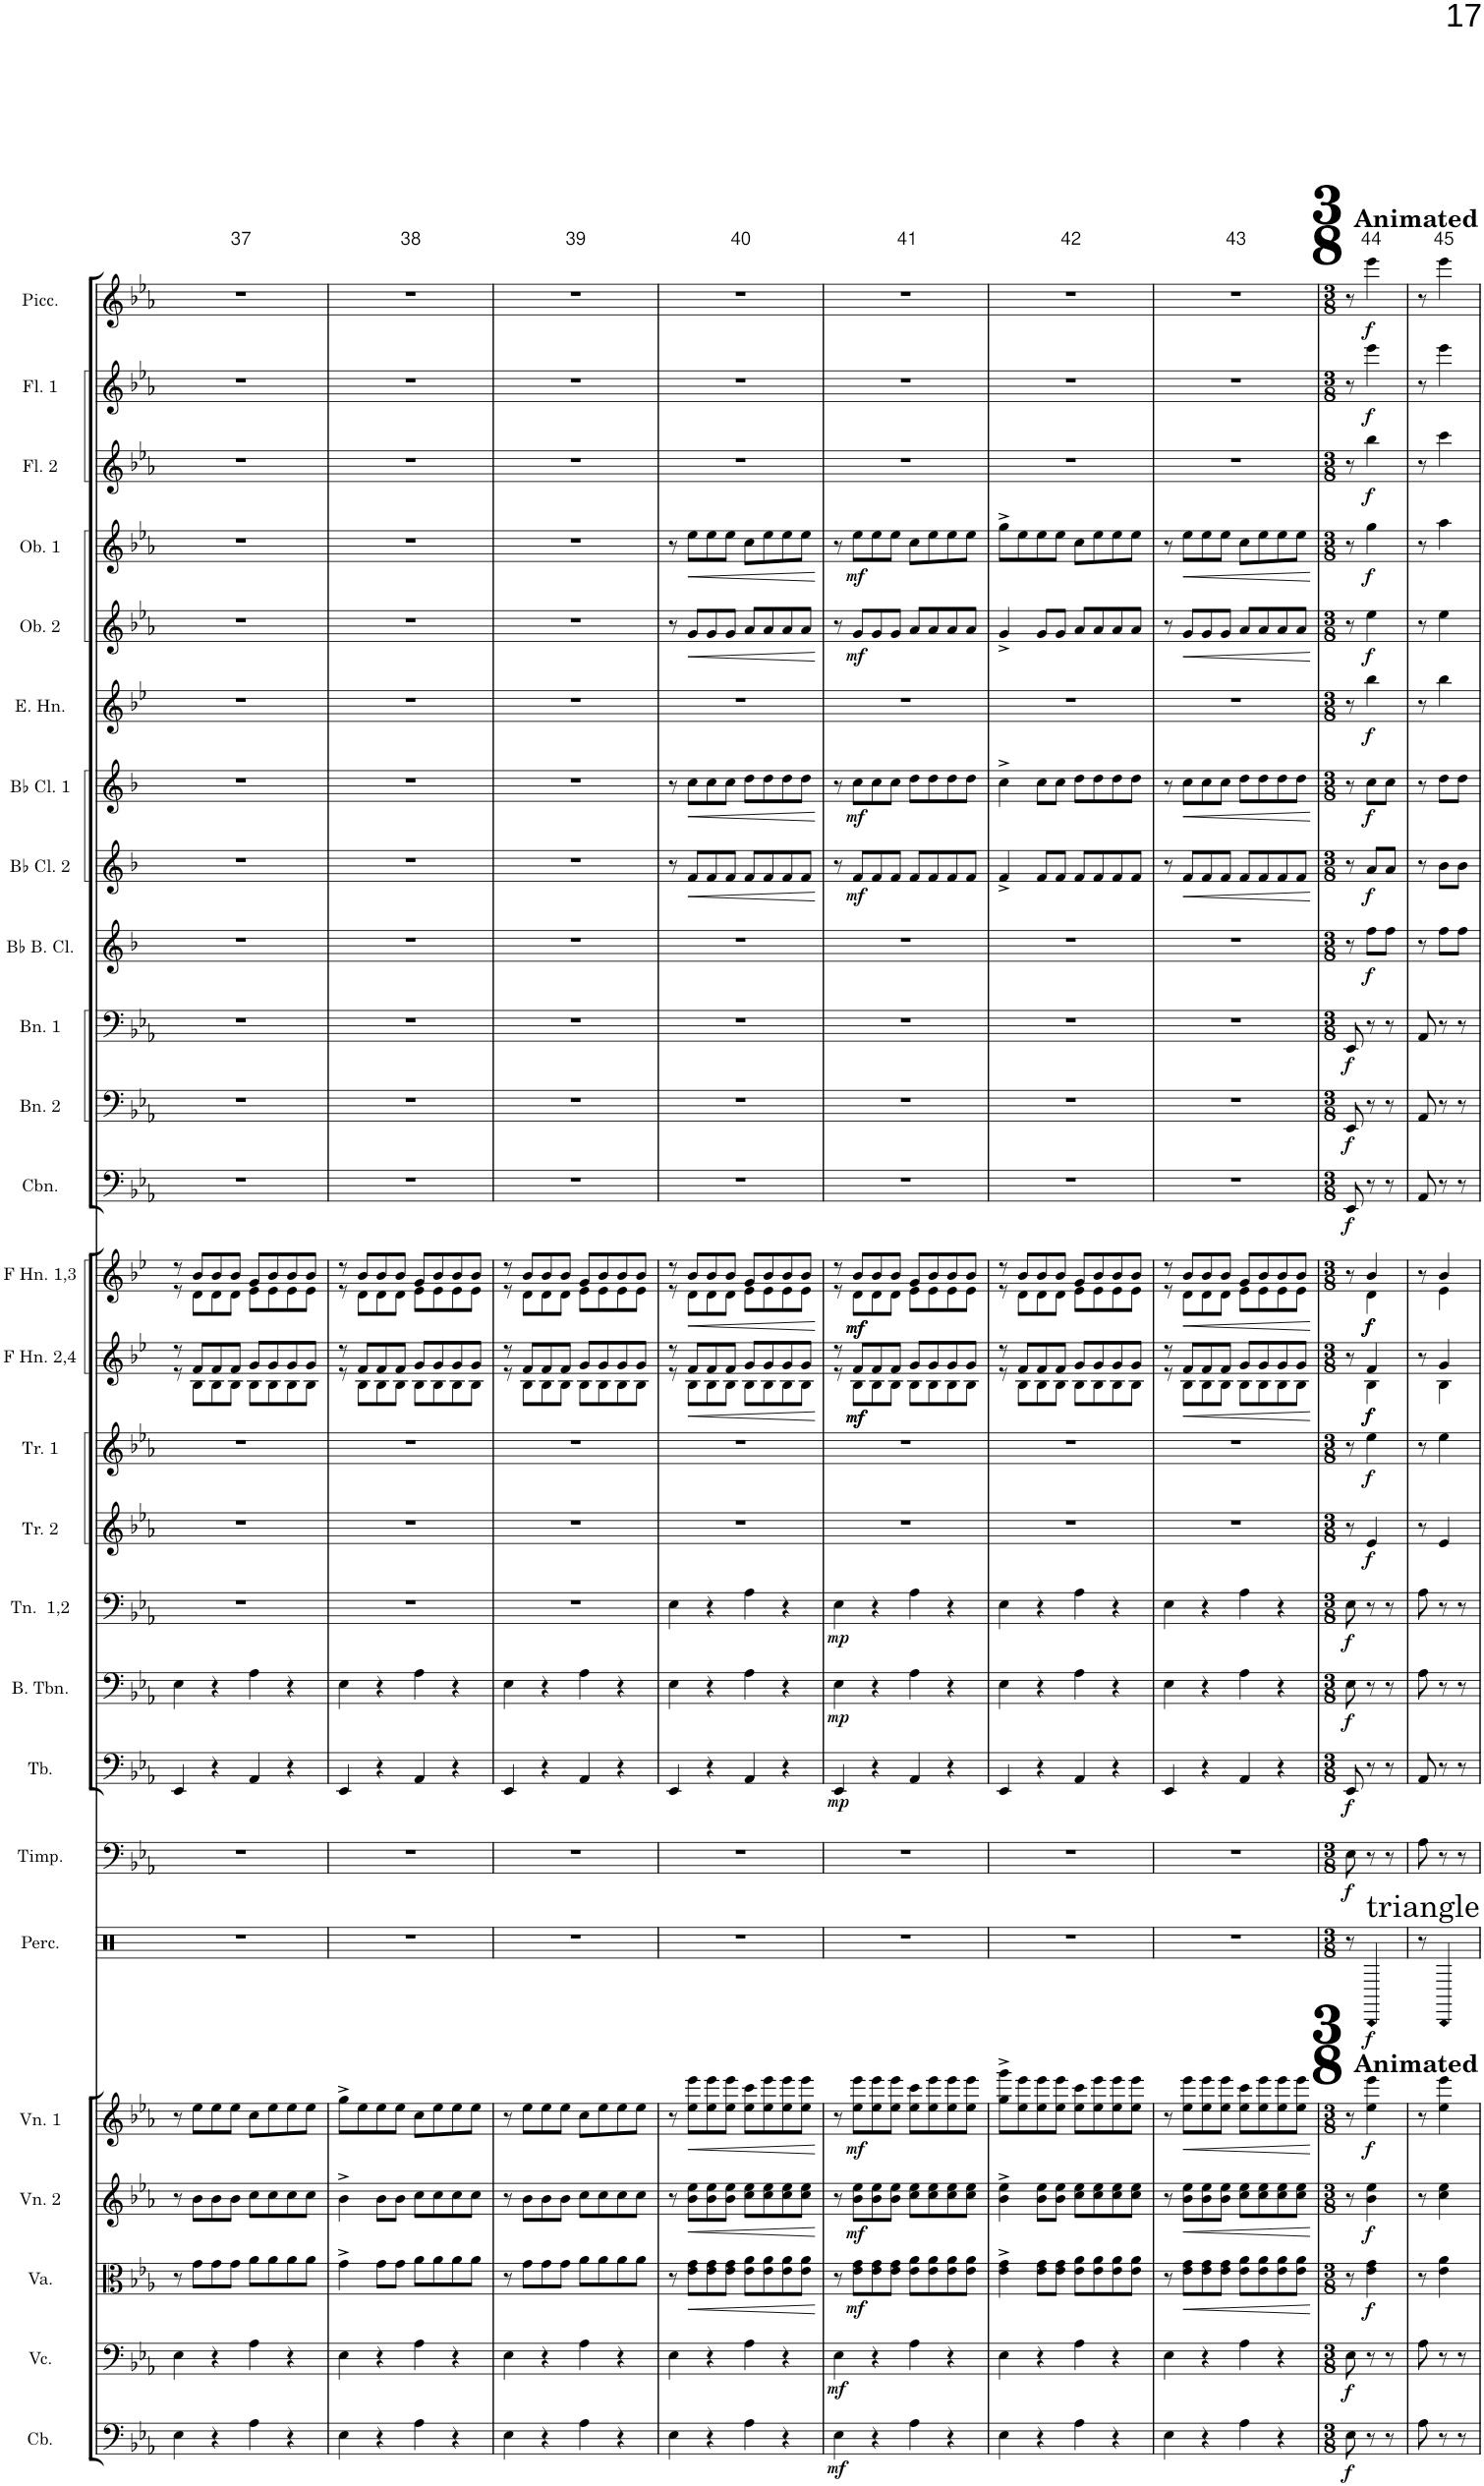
**kern	**dynam	**kern	**dynam	**kern	**dynam	**kern	**dynam	**kern	**dynam	**kern	**dynam	**kern	**dynam	**kern	**dynam	**kern	**dynam	**kern	**dynam	**kern	**dynam	**kern	**dynam	**kern	**dynam	**kern	**dynam	**kern	**dynam	**kern	**dynam	**kern	**dynam	**kern	**dynam	**kern	**dynam	**kern	**dynam	**kern	**dynam	**kern	**dynam	**kern	**dynam	**kern	**dynam	**kern	**dynam	**kern	**dynam
*part26	*part26	*part25	*part25	*part24	*part24	*part23	*part23	*part22	*part22	*part21	*part21	*part20	*part20	*part19	*part19	*part18	*part18	*part17	*part17	*part16	*part16	*part15	*part15	*part14	*part14	*part13	*part13	*part12	*part12	*part11	*part11	*part10	*part10	*part9	*part9	*part8	*part8	*part7	*part7	*part6	*part6	*part5	*part5	*part4	*part4	*part3	*part3	*part2	*part2	*part1	*part1
*staff26	*staff26	*staff25	*staff25	*staff24	*staff24	*staff23	*staff23	*staff22	*staff22	*staff21	*staff21	*staff20	*staff20	*staff19	*staff19	*staff18	*staff18	*staff17	*staff17	*staff16	*staff16	*staff15	*staff15	*staff14	*staff14	*staff13	*staff13	*staff12	*staff12	*staff11	*staff11	*staff10	*staff10	*staff9	*staff9	*staff8	*staff8	*staff7	*staff7	*staff6	*staff6	*staff5	*staff5	*staff4	*staff4	*staff3	*staff3	*staff2	*staff2	*staff1	*staff1
*I"Contrabass	*	*I"Violoncello	*	*I"Viola	*	*I"Violin 2	*	*I"Violin 1	*	*I"Percussion	*	*I"Timpani	*	*I"Tuba	*	*I"Bass Trombone	*	*I"Trombones 1,2	*	*I"Trumpet 2	*	*I"Trumpet 1	*	*I"Horn in F 2,4	*	*I"Horn in F 1,3	*	*I"Contrabassoon	*	*I"Bassoon 2	*	*I"Bassoon 1	*	*I"Bb Bass Clarinet	*	*I"Bb Clarinet 2	*	*I"Bb Clarinet 1	*	*I"English Horn	*	*I"Oboe 2	*	*I"Oboe 1	*	*I"Flute 2	*	*I"Flute 1	*	*I"Piccolo	*
*I'Cb.	*	*I'Vc.	*	*I'Va.	*	*I'Vn. 2	*	*I'Vn. 1	*	*I'Perc.	*	*I'Timp.	*	*I'Tb.	*	*I'B. Tbn.	*	*I'Tn.  1,2	*	*I'Tr. 2	*	*I'Tr. 1	*	*	*	*	*	*I'Cbn.	*	*I'Bn. 2	*	*I'Bn. 1	*	*I'Bb B. Cl.	*	*I'Bb Cl. 2	*	*I'Bb Cl. 1	*	*I'E. Hn.	*	*I'Ob. 2	*	*I'Ob. 1	*	*I'Fl. 2	*	*I'Fl. 1	*	*I'Picc.	*
!!LO:PB:g=z
*clefF4	*	*clefF4	*	*clefC3	*	*clefG2	*	*clefG2	*	*clefX	*	*clefF4	*	*clefF4	*	*clefF4	*	*clefF4	*	*clefG2	*	*clefG2	*	*clefG2	*	*clefG2	*	*clefF4	*	*clefF4	*	*clefF4	*	*clefG2	*	*clefG2	*	*clefG2	*	*clefG2	*	*clefG2	*	*clefG2	*	*clefG2	*	*clefG2	*	*clefG2	*
*Trd7c12	*	*	*	*	*	*	*	*	*	*	*	*	*	*	*	*	*	*	*	*Trd1c2	*	*Trd1c2	*	*Trd4c7	*	*Trd4c7	*	*Trd7c12	*	*	*	*	*	*Trd8c14	*	*Trd1c2	*	*Trd1c2	*	*Trd4c7	*	*	*	*	*	*	*	*	*	*Trd-7c-12	*
*k[b-e-a-]	*	*k[b-e-a-]	*	*k[b-e-a-]	*	*k[b-e-a-]	*	*k[b-e-a-]	*	*k[]	*	*k[b-e-a-]	*	*k[b-e-a-]	*	*k[b-e-a-]	*	*k[b-e-a-]	*	*k[b-e-a-]	*	*k[b-e-a-]	*	*k[b-e-]	*	*k[b-e-]	*	*k[b-e-a-]	*	*k[b-e-a-]	*	*k[b-e-a-]	*	*k[b-]	*	*k[b-]	*	*k[b-]	*	*k[b-e-]	*	*k[b-e-a-]	*	*k[b-e-a-]	*	*k[b-e-a-]	*	*k[b-e-a-]	*	*k[b-e-a-]	*
*M4/4	*	*M4/4	*	*M4/4	*	*M4/4	*	*M4/4	*	*M4/4	*	*M4/4	*	*M4/4	*	*M4/4	*	*M4/4	*	*M4/4	*	*M4/4	*	*M4/4	*	*M4/4	*	*M4/4	*	*M4/4	*	*M4/4	*	*M4/4	*	*M4/4	*	*M4/4	*	*M4/4	*	*M4/4	*	*M4/4	*	*M4/4	*	*M4/4	*	*M4/4	*
=37	=37	=37	=37	=37	=37	=37	=37	=37	=37	=37	=37	=37	=37	=37	=37	=37	=37	=37	=37	=37	=37	=37	=37	=37	=37	=37	=37	=37	=37	=37	=37	=37	=37	=37	=37	=37	=37	=37	=37	=37	=37	=37	=37	=37	=37	=37	=37	=37	=37	=37	=37
*	*	*	*	*	*	*	*	*	*	*	*	*	*	*	*	*	*	*	*	*	*	*	*	*^	*	*^	*	*	*	*	*	*	*	*	*	*	*	*	*	*	*	*	*	*	*	*	*	*	*	*	*
4E-\	.	4E-\	.	8r	.	8r	.	8r	.	1r	.	1r	.	4EE-/	.	4E-\	.	1r	.	1r	.	1r	.	8r	8r	.	8r	8r	.	1r	.	1r	.	1r	.	1r	.	1r	.	1r	.	1r	.	1r	.	1r	.	1r	.	1r	.	1r	.
.	.	.	.	8g\L	.	8b-\L	.	8ee-\L	.	.	.	.	.	.	.	.	.	.	.	.	.	.	.	8f/L	8B-\L	.	8b-/L	8d\L	.	.	.	.	.	.	.	.	.	.	.	.	.	.	.	.	.	.	.	.	.	.	.	.	.
4r	.	4r	.	8g\	.	8b-\	.	8ee-\	.	.	.	.	.	4r	.	4r	.	.	.	.	.	.	.	8f/	8B-\	.	8b-/	8d\	.	.	.	.	.	.	.	.	.	.	.	.	.	.	.	.	.	.	.	.	.	.	.	.	.
.	.	.	.	8g\J	.	8b-\J	.	8ee-\J	.	.	.	.	.	.	.	.	.	.	.	.	.	.	.	8f/J	8B-\J	.	8b-/J	8d\J	.	.	.	.	.	.	.	.	.	.	.	.	.	.	.	.	.	.	.	.	.	.	.	.	.
4A-\	.	4A-\	.	8a-\L	.	8cc\L	.	8cc\L	.	.	.	.	.	4AA-/	.	4A-\	.	.	.	.	.	.	.	8g/L	8B-\L	.	8g/L	8e-\L	.	.	.	.	.	.	.	.	.	.	.	.	.	.	.	.	.	.	.	.	.	.	.	.	.
.	.	.	.	8a-\	.	8cc\	.	8ee-\	.	.	.	.	.	.	.	.	.	.	.	.	.	.	.	8g/	8B-\	.	8b-/	8e-\	.	.	.	.	.	.	.	.	.	.	.	.	.	.	.	.	.	.	.	.	.	.	.	.	.
4r	.	4r	.	8a-\	.	8cc\	.	8ee-\	.	.	.	.	.	4r	.	4r	.	.	.	.	.	.	.	8g/	8B-\	.	8b-/	8e-\	.	.	.	.	.	.	.	.	.	.	.	.	.	.	.	.	.	.	.	.	.	.	.	.	.
.	.	.	.	8a-\J	.	8cc\J	.	8ee-\J	.	.	.	.	.	.	.	.	.	.	.	.	.	.	.	8g/J	8B-\J	.	8b-/J	8e-\J	.	.	.	.	.	.	.	.	.	.	.	.	.	.	.	.	.	.	.	.	.	.	.	.	.
=38	=38	=38	=38	=38	=38	=38	=38	=38	=38	=38	=38	=38	=38	=38	=38	=38	=38	=38	=38	=38	=38	=38	=38	=38	=38	=38	=38	=38	=38	=38	=38	=38	=38	=38	=38	=38	=38	=38	=38	=38	=38	=38	=38	=38	=38	=38	=38	=38	=38	=38	=38	=38	=38
4E-\	.	4E-\	.	4g^\	.	4b-^\	.	8gg^\L	.	1r	.	1r	.	4EE-/	.	4E-\	.	1r	.	1r	.	1r	.	8r	8r	.	8r	8r	.	1r	.	1r	.	1r	.	1r	.	1r	.	1r	.	1r	.	1r	.	1r	.	1r	.	1r	.	1r	.
.	.	.	.	.	.	.	.	8ee-\	.	.	.	.	.	.	.	.	.	.	.	.	.	.	.	8f/L	8B-\L	.	8b-/L	8d\L	.	.	.	.	.	.	.	.	.	.	.	.	.	.	.	.	.	.	.	.	.	.	.	.	.
4r	.	4r	.	8g\L	.	8b-\L	.	8ee-\	.	.	.	.	.	4r	.	4r	.	.	.	.	.	.	.	8f/	8B-\	.	8b-/	8d\	.	.	.	.	.	.	.	.	.	.	.	.	.	.	.	.	.	.	.	.	.	.	.	.	.
.	.	.	.	8g\J	.	8b-\J	.	8ee-\J	.	.	.	.	.	.	.	.	.	.	.	.	.	.	.	8f/J	8B-\J	.	8b-/J	8d\J	.	.	.	.	.	.	.	.	.	.	.	.	.	.	.	.	.	.	.	.	.	.	.	.	.
4A-\	.	4A-\	.	8a-\L	.	8cc\L	.	8cc\L	.	.	.	.	.	4AA-/	.	4A-\	.	.	.	.	.	.	.	8g/L	8B-\L	.	8g/L	8e-\L	.	.	.	.	.	.	.	.	.	.	.	.	.	.	.	.	.	.	.	.	.	.	.	.	.
.	.	.	.	8a-\	.	8cc\	.	8ee-\	.	.	.	.	.	.	.	.	.	.	.	.	.	.	.	8g/	8B-\	.	8b-/	8e-\	.	.	.	.	.	.	.	.	.	.	.	.	.	.	.	.	.	.	.	.	.	.	.	.	.
4r	.	4r	.	8a-\	.	8cc\	.	8ee-\	.	.	.	.	.	4r	.	4r	.	.	.	.	.	.	.	8g/	8B-\	.	8b-/	8e-\	.	.	.	.	.	.	.	.	.	.	.	.	.	.	.	.	.	.	.	.	.	.	.	.	.
.	.	.	.	8a-\J	.	8cc\J	.	8ee-\J	.	.	.	.	.	.	.	.	.	.	.	.	.	.	.	8g/J	8B-\J	.	8b-/J	8e-\J	.	.	.	.	.	.	.	.	.	.	.	.	.	.	.	.	.	.	.	.	.	.	.	.	.
=39	=39	=39	=39	=39	=39	=39	=39	=39	=39	=39	=39	=39	=39	=39	=39	=39	=39	=39	=39	=39	=39	=39	=39	=39	=39	=39	=39	=39	=39	=39	=39	=39	=39	=39	=39	=39	=39	=39	=39	=39	=39	=39	=39	=39	=39	=39	=39	=39	=39	=39	=39	=39	=39
4E-\	.	4E-\	.	8r	.	8r	.	8r	.	1r	.	1r	.	4EE-/	.	4E-\	.	1r	.	1r	.	1r	.	8r	8r	.	8r	8r	.	1r	.	1r	.	1r	.	1r	.	1r	.	1r	.	1r	.	1r	.	1r	.	1r	.	1r	.	1r	.
.	.	.	.	8g\L	.	8b-\L	.	8ee-\L	.	.	.	.	.	.	.	.	.	.	.	.	.	.	.	8f/L	8B-\L	.	8b-/L	8d\L	.	.	.	.	.	.	.	.	.	.	.	.	.	.	.	.	.	.	.	.	.	.	.	.	.
4r	.	4r	.	8g\	.	8b-\	.	8ee-\	.	.	.	.	.	4r	.	4r	.	.	.	.	.	.	.	8f/	8B-\	.	8b-/	8d\	.	.	.	.	.	.	.	.	.	.	.	.	.	.	.	.	.	.	.	.	.	.	.	.	.
.	.	.	.	8g\J	.	8b-\J	.	8ee-\J	.	.	.	.	.	.	.	.	.	.	.	.	.	.	.	8f/J	8B-\J	.	8b-/J	8d\J	.	.	.	.	.	.	.	.	.	.	.	.	.	.	.	.	.	.	.	.	.	.	.	.	.
4A-\	.	4A-\	.	8a-\L	.	8cc\L	.	8cc\L	.	.	.	.	.	4AA-/	.	4A-\	.	.	.	.	.	.	.	8g/L	8B-\L	.	8g/L	8e-\L	.	.	.	.	.	.	.	.	.	.	.	.	.	.	.	.	.	.	.	.	.	.	.	.	.
.	.	.	.	8a-\	.	8cc\	.	8ee-\	.	.	.	.	.	.	.	.	.	.	.	.	.	.	.	8g/	8B-\	.	8b-/	8e-\	.	.	.	.	.	.	.	.	.	.	.	.	.	.	.	.	.	.	.	.	.	.	.	.	.
4r	.	4r	.	8a-\	.	8cc\	.	8ee-\	.	.	.	.	.	4r	.	4r	.	.	.	.	.	.	.	8g/	8B-\	.	8b-/	8e-\	.	.	.	.	.	.	.	.	.	.	.	.	.	.	.	.	.	.	.	.	.	.	.	.	.
.	.	.	.	8a-\J	.	8cc\J	.	8ee-\J	.	.	.	.	.	.	.	.	.	.	.	.	.	.	.	8g/J	8B-\J	.	8b-/J	8e-\J	.	.	.	.	.	.	.	.	.	.	.	.	.	.	.	.	.	.	.	.	.	.	.	.	.
=40	=40	=40	=40	=40	=40	=40	=40	=40	=40	=40	=40	=40	=40	=40	=40	=40	=40	=40	=40	=40	=40	=40	=40	=40	=40	=40	=40	=40	=40	=40	=40	=40	=40	=40	=40	=40	=40	=40	=40	=40	=40	=40	=40	=40	=40	=40	=40	=40	=40	=40	=40	=40	=40
4E-\	.	4E-\	.	8r	.	8r	.	8r	.	1r	.	1r	.	4EE-/	.	4E-\	.	4E-\	.	1r	.	1r	.	8r	8r	.	8r	8r	.	1r	.	1r	.	1r	.	1r	.	8r	.	8r	.	1r	.	8r	.	8r	.	1r	.	1r	.	1r	.
!	!	!	!	!	!LO:HP:b	!	!LO:HP:b	!	!LO:HP:b	!	!	!	!	!	!	!	!	!	!	!	!	!	!	!	!	!LO:HP:b	!	!	!LO:HP:b	!	!	!	!	!	!	!	!	!	!LO:HP:b	!	!LO:HP:b	!	!	!	!LO:HP:b	!	!LO:HP:b	!	!	!	!	!	!
.	.	.	.	8e-\ 8g\L	<	8b-\ 8ee-\L	<	8ee-\ 8eee-\L	<	.	.	.	.	.	.	.	.	.	.	.	.	.	.	8f/L	8B-\L	<	8b-/L	8d\L	<	.	.	.	.	.	.	.	.	8f/L	<	8cc\L	<	.	.	8g/L	<	8ee-\L	<	.	.	.	.	.	.
4r	.	4r	.	8e-\ 8g\	.	8b-\ 8ee-\	.	8ee-\ 8eee-\	.	.	.	.	.	4r	.	4r	.	4r	.	.	.	.	.	8f/	8B-\	.	8b-/	8d\	.	.	.	.	.	.	.	.	.	8f/	.	8cc\	.	.	.	8g/	.	8ee-\	.	.	.	.	.	.	.
.	.	.	.	8e-\ 8g\J	.	8b-\ 8ee-\J	.	8ee-\ 8eee-\J	.	.	.	.	.	.	.	.	.	.	.	.	.	.	.	8f/J	8B-\J	.	8b-/J	8d\J	.	.	.	.	.	.	.	.	.	8f/J	.	8cc\J	.	.	.	8g/J	.	8ee-\J	.	.	.	.	.	.	.
4A-\	.	4A-\	.	8e-\ 8a-\L	.	8cc\ 8ee-\L	.	8ee-\ 8ccc\L	.	.	.	.	.	4AA-/	.	4A-\	.	4A-\	.	.	.	.	.	8g/L	8B-\L	.	8g/L	8e-\L	.	.	.	.	.	.	.	.	.	8f/L	.	8dd\L	.	.	.	8a-/L	.	8cc\L	.	.	.	.	.	.	.
.	.	.	.	8e-\ 8a-\	.	8cc\ 8ee-\	.	8ee-\ 8eee-\	.	.	.	.	.	.	.	.	.	.	.	.	.	.	.	8g/	8B-\	.	8b-/	8e-\	.	.	.	.	.	.	.	.	.	8f/	.	8dd\	.	.	.	8a-/	.	8ee-\	.	.	.	.	.	.	.
4r	.	4r	.	8e-\ 8a-\	.	8cc\ 8ee-\	.	8ee-\ 8eee-\	.	.	.	.	.	4r	.	4r	.	4r	.	.	.	.	.	8g/	8B-\	.	8b-/	8e-\	.	.	.	.	.	.	.	.	.	8f/	.	8dd\	.	.	.	8a-/	.	8ee-\	.	.	.	.	.	.	.
.	.	.	.	8e-\ 8a-\J	.	8cc\ 8ee-\J	.	8ee-\ 8eee-\J	.	.	.	.	.	.	.	.	.	.	.	.	.	.	.	8g/J	8B-\J	.	8b-/J	8e-\J	.	.	.	.	.	.	.	.	.	8f/J	.	8dd\J	.	.	.	8a-/J	.	8ee-\J	.	.	.	.	.	.	.
*	*	*	*	*	*	*	*	*	*	*	*	*	*	*	*	*	*	*	*	*	*	*	*	*v	*v	*	*	*	*	*	*	*	*	*	*	*	*	*	*	*	*	*	*	*	*	*	*	*	*	*	*	*	*
*	*	*	*	*	*	*	*	*	*	*	*	*	*	*	*	*	*	*	*	*	*	*	*	*	*	*v	*v	*	*	*	*	*	*	*	*	*	*	*	*	*	*	*	*	*	*	*	*	*	*	*	*	*
.	.	.	.	.	[	.	[	.	[	.	.	.	.	.	.	.	.	.	.	.	.	.	.	.	[	.	[	.	.	.	.	.	.	.	.	.	[	.	[	.	.	.	[	.	[	.	.	.	.	.	.
=41	=41	=41	=41	=41	=41	=41	=41	=41	=41	=41	=41	=41	=41	=41	=41	=41	=41	=41	=41	=41	=41	=41	=41	=41	=41	=41	=41	=41	=41	=41	=41	=41	=41	=41	=41	=41	=41	=41	=41	=41	=41	=41	=41	=41	=41	=41	=41	=41	=41	=41	=41
*	*	*	*	*	*	*	*	*	*	*	*	*	*	*	*	*	*	*	*	*	*	*	*	*^	*	*^	*	*	*	*	*	*	*	*	*	*	*	*	*	*	*	*	*	*	*	*	*	*	*	*	*
!	!LO:DY:b	!	!LO:DY:b	!	!	!	!	!	!	!	!	!	!	!	!LO:DY:b	!	!LO:DY:b	!	!LO:DY:b	!	!	!	!	!	!	!	!	!	!	!	!	!	!	!	!	!	!	!	!	!	!	!	!	!	!	!	!	!	!	!	!	!	!
4E-\	mf	4E-\	mf	8r	.	8r	.	8r	.	1r	.	1r	.	4EE-/	mp	4E-\	mp	4E-\	mp	1r	.	1r	.	8r	8r	.	8r	8r	.	1r	.	1r	.	1r	.	1r	.	8r	.	8r	.	1r	.	8r	.	8r	.	1r	.	1r	.	1r	.
!	!	!	!	!	!LO:DY:b	!	!LO:DY:b	!	!LO:DY:b	!	!	!	!	!	!	!	!	!	!	!	!	!	!	!	!	!LO:DY:b	!	!	!	!	!	!	!	!	!	!	!	!	!	!	!	!	!	!	!	!	!	!	!	!	!	!	!
!	!	!	!	!	!	!	!	!	!	!	!	!	!	!	!	!	!	!	!	!	!	!	!	!	!	!LO:DY:n=1:b	!	!	!LO:DY:b	!	!	!	!	!	!	!	!	!	!	!	!	!	!	!	!	!	!	!	!	!	!	!	!
!	!	!	!	!	!	!	!	!	!	!	!	!	!	!	!	!	!	!	!	!	!	!	!	!	!	!	!	!	!LO:DY:n=1:b	!	!	!	!	!	!	!	!	!	!LO:DY:b	!	!LO:DY:b	!	!	!	!LO:DY:b	!	!LO:DY:b	!	!	!	!	!	!
.	.	.	.	8e-\ 8g\L	mf	8b-\ 8ee-\L	mf	8ee-\ 8eee-\L	mf	.	.	.	.	.	.	.	.	.	.	.	.	.	.	8f/L	8B-\L	mf mf	8b-/L	8d\L	mf mf	.	.	.	.	.	.	.	.	8f/L	mf	8cc\L	mf	.	.	8g/L	mf	8ee-\L	mf	.	.	.	.	.	.
4r	.	4r	.	8e-\ 8g\	.	8b-\ 8ee-\	.	8ee-\ 8eee-\	.	.	.	.	.	4r	.	4r	.	4r	.	.	.	.	.	8f/	8B-\	.	8b-/	8d\	.	.	.	.	.	.	.	.	.	8f/	.	8cc\	.	.	.	8g/	.	8ee-\	.	.	.	.	.	.	.
.	.	.	.	8e-\ 8g\J	.	8b-\ 8ee-\J	.	8ee-\ 8eee-\J	.	.	.	.	.	.	.	.	.	.	.	.	.	.	.	8f/J	8B-\J	.	8b-/J	8d\J	.	.	.	.	.	.	.	.	.	8f/J	.	8cc\J	.	.	.	8g/J	.	8ee-\J	.	.	.	.	.	.	.
4A-\	.	4A-\	.	8e-\ 8a-\L	.	8cc\ 8ee-\L	.	8ee-\ 8ccc\L	.	.	.	.	.	4AA-/	.	4A-\	.	4A-\	.	.	.	.	.	8g/L	8B-\L	.	8g/L	8e-\L	.	.	.	.	.	.	.	.	.	8f/L	.	8dd\L	.	.	.	8a-/L	.	8cc\L	.	.	.	.	.	.	.
.	.	.	.	8e-\ 8a-\	.	8cc\ 8ee-\	.	8ee-\ 8eee-\	.	.	.	.	.	.	.	.	.	.	.	.	.	.	.	8g/	8B-\	.	8b-/	8e-\	.	.	.	.	.	.	.	.	.	8f/	.	8dd\	.	.	.	8a-/	.	8ee-\	.	.	.	.	.	.	.
4r	.	4r	.	8e-\ 8a-\	.	8cc\ 8ee-\	.	8ee-\ 8eee-\	.	.	.	.	.	4r	.	4r	.	4r	.	.	.	.	.	8g/	8B-\	.	8b-/	8e-\	.	.	.	.	.	.	.	.	.	8f/	.	8dd\	.	.	.	8a-/	.	8ee-\	.	.	.	.	.	.	.
.	.	.	.	8e-\ 8a-\J	.	8cc\ 8ee-\J	.	8ee-\ 8eee-\J	.	.	.	.	.	.	.	.	.	.	.	.	.	.	.	8g/J	8B-\J	.	8b-/J	8e-\J	.	.	.	.	.	.	.	.	.	8f/J	.	8dd\J	.	.	.	8a-/J	.	8ee-\J	.	.	.	.	.	.	.
=42	=42	=42	=42	=42	=42	=42	=42	=42	=42	=42	=42	=42	=42	=42	=42	=42	=42	=42	=42	=42	=42	=42	=42	=42	=42	=42	=42	=42	=42	=42	=42	=42	=42	=42	=42	=42	=42	=42	=42	=42	=42	=42	=42	=42	=42	=42	=42	=42	=42	=42	=42	=42	=42
4E-\	.	4E-\	.	4e-\^ 4g\^	.	4b-\^ 4ee-\^	.	8gg\^ 8ggg\^L	.	1r	.	1r	.	4EE-/	.	4E-\	.	4E-\	.	1r	.	1r	.	8r	8r	.	8r	8r	.	1r	.	1r	.	1r	.	1r	.	4f^/	.	4cc^\	.	1r	.	4g^/	.	8gg^\L	.	1r	.	1r	.	1r	.
.	.	.	.	.	.	.	.	8ee-\ 8eee-\	.	.	.	.	.	.	.	.	.	.	.	.	.	.	.	8f/L	8B-\L	.	8b-/L	8d\L	.	.	.	.	.	.	.	.	.	.	.	.	.	.	.	.	.	8ee-\	.	.	.	.	.	.	.
4r	.	4r	.	8e-\ 8g\L	.	8b-\ 8ee-\L	.	8ee-\ 8eee-\	.	.	.	.	.	4r	.	4r	.	4r	.	.	.	.	.	8f/	8B-\	.	8b-/	8d\	.	.	.	.	.	.	.	.	.	8f/L	.	8cc\L	.	.	.	8g/L	.	8ee-\	.	.	.	.	.	.	.
.	.	.	.	8e-\ 8g\J	.	8b-\ 8ee-\J	.	8ee-\ 8eee-\J	.	.	.	.	.	.	.	.	.	.	.	.	.	.	.	8f/J	8B-\J	.	8b-/J	8d\J	.	.	.	.	.	.	.	.	.	8f/J	.	8cc\J	.	.	.	8g/J	.	8ee-\J	.	.	.	.	.	.	.
4A-\	.	4A-\	.	8e-\ 8a-\L	.	8cc\ 8ee-\L	.	8ee-\ 8ccc\L	.	.	.	.	.	4AA-/	.	4A-\	.	4A-\	.	.	.	.	.	8g/L	8B-\L	.	8g/L	8e-\L	.	.	.	.	.	.	.	.	.	8f/L	.	8dd\L	.	.	.	8a-/L	.	8cc\L	.	.	.	.	.	.	.
.	.	.	.	8e-\ 8a-\	.	8cc\ 8ee-\	.	8ee-\ 8eee-\	.	.	.	.	.	.	.	.	.	.	.	.	.	.	.	8g/	8B-\	.	8b-/	8e-\	.	.	.	.	.	.	.	.	.	8f/	.	8dd\	.	.	.	8a-/	.	8ee-\	.	.	.	.	.	.	.
4r	.	4r	.	8e-\ 8a-\	.	8cc\ 8ee-\	.	8ee-\ 8eee-\	.	.	.	.	.	4r	.	4r	.	4r	.	.	.	.	.	8g/	8B-\	.	8b-/	8e-\	.	.	.	.	.	.	.	.	.	8f/	.	8dd\	.	.	.	8a-/	.	8ee-\	.	.	.	.	.	.	.
.	.	.	.	8e-\ 8a-\J	.	8cc\ 8ee-\J	.	8ee-\ 8eee-\J	.	.	.	.	.	.	.	.	.	.	.	.	.	.	.	8g/J	8B-\J	.	8b-/J	8e-\J	.	.	.	.	.	.	.	.	.	8f/J	.	8dd\J	.	.	.	8a-/J	.	8ee-\J	.	.	.	.	.	.	.
=43	=43	=43	=43	=43	=43	=43	=43	=43	=43	=43	=43	=43	=43	=43	=43	=43	=43	=43	=43	=43	=43	=43	=43	=43	=43	=43	=43	=43	=43	=43	=43	=43	=43	=43	=43	=43	=43	=43	=43	=43	=43	=43	=43	=43	=43	=43	=43	=43	=43	=43	=43	=43	=43
4E-\	.	4E-\	.	8r	.	8r	.	8r	.	1r	.	1r	.	4EE-/	.	4E-\	.	4E-\	.	1r	.	1r	.	8r	8r	.	8r	8r	.	1r	.	1r	.	1r	.	1r	.	8r	.	8r	.	1r	.	8r	.	8r	.	1r	.	1r	.	1r	.
!	!	!	!	!	!LO:HP:b	!	!LO:HP:b	!	!LO:HP:b	!	!	!	!	!	!	!	!	!	!	!	!	!	!	!	!	!LO:HP:b	!	!	!LO:HP:b	!	!	!	!	!	!	!	!	!	!LO:HP:b	!	!LO:HP:b	!	!	!	!LO:HP:b	!	!LO:HP:b	!	!	!	!	!	!
.	.	.	.	8e-\ 8g\L	<	8b-\ 8ee-\L	<	8ee-\ 8eee-\L	<	.	.	.	.	.	.	.	.	.	.	.	.	.	.	8f/L	8B-\L	<	8b-/L	8d\L	<	.	.	.	.	.	.	.	.	8f/L	<	8cc\L	<	.	.	8g/L	<	8ee-\L	<	.	.	.	.	.	.
4r	.	4r	.	8e-\ 8g\	.	8b-\ 8ee-\	.	8ee-\ 8eee-\	.	.	.	.	.	4r	.	4r	.	4r	.	.	.	.	.	8f/	8B-\	.	8b-/	8d\	.	.	.	.	.	.	.	.	.	8f/	.	8cc\	.	.	.	8g/	.	8ee-\	.	.	.	.	.	.	.
.	.	.	.	8e-\ 8g\J	.	8b-\ 8ee-\J	.	8ee-\ 8eee-\J	.	.	.	.	.	.	.	.	.	.	.	.	.	.	.	8f/J	8B-\J	.	8b-/J	8d\J	.	.	.	.	.	.	.	.	.	8f/J	.	8cc\J	.	.	.	8g/J	.	8ee-\J	.	.	.	.	.	.	.
4A-\	.	4A-\	.	8e-\ 8a-\L	.	8cc\ 8ee-\L	.	8ee-\ 8ccc\L	.	.	.	.	.	4AA-/	.	4A-\	.	4A-\	.	.	.	.	.	8g/L	8B-\L	.	8g/L	8e-\L	.	.	.	.	.	.	.	.	.	8f/L	.	8dd\L	.	.	.	8a-/L	.	8cc\L	.	.	.	.	.	.	.
.	.	.	.	8e-\ 8a-\	.	8cc\ 8ee-\	.	8ee-\ 8eee-\	.	.	.	.	.	.	.	.	.	.	.	.	.	.	.	8g/	8B-\	.	8b-/	8e-\	.	.	.	.	.	.	.	.	.	8f/	.	8dd\	.	.	.	8a-/	.	8ee-\	.	.	.	.	.	.	.
4r	.	4r	.	8e-\ 8a-\	.	8cc\ 8ee-\	.	8ee-\ 8eee-\	.	.	.	.	.	4r	.	4r	.	4r	.	.	.	.	.	8g/	8B-\	.	8b-/	8e-\	.	.	.	.	.	.	.	.	.	8f/	.	8dd\	.	.	.	8a-/	.	8ee-\	.	.	.	.	.	.	.
.	.	.	.	8e-\ 8a-\J	.	8cc\ 8ee-\J	.	8ee-\ 8eee-\J	.	.	.	.	.	.	.	.	.	.	.	.	.	.	.	8g/J	8B-\J	.	8b-/J	8e-\J	.	.	.	.	.	.	.	.	.	8f/J	.	8dd\J	.	.	.	8a-/J	.	8ee-\J	.	.	.	.	.	.	.
*	*	*	*	*	*	*	*	*	*	*	*	*	*	*	*	*	*	*	*	*	*	*	*	*v	*v	*	*	*	*	*	*	*	*	*	*	*	*	*	*	*	*	*	*	*	*	*	*	*	*	*	*	*	*
*	*	*	*	*	*	*	*	*	*	*	*	*	*	*	*	*	*	*	*	*	*	*	*	*	*	*v	*v	*	*	*	*	*	*	*	*	*	*	*	*	*	*	*	*	*	*	*	*	*	*	*	*	*
.	.	.	.	.	[	.	[	.	[	.	.	.	.	.	.	.	.	.	.	.	.	.	.	.	[	.	[	.	.	.	.	.	.	.	.	.	[	.	[	.	.	.	[	.	[	.	.	.	.	.	.
=44	=44	=44	=44	=44	=44	=44	=44	=44	=44	=44	=44	=44	=44	=44	=44	=44	=44	=44	=44	=44	=44	=44	=44	=44	=44	=44	=44	=44	=44	=44	=44	=44	=44	=44	=44	=44	=44	=44	=44	=44	=44	=44	=44	=44	=44	=44	=44	=44	=44	=44	=44
*M3/8	*	*M3/8	*	*M3/8	*	*M3/8	*	*M3/8	*	*M3/8	*	*M3/8	*	*M3/8	*	*M3/8	*	*M3/8	*	*M3/8	*	*M3/8	*	*M3/8	*	*M3/8	*	*M3/8	*	*M3/8	*	*M3/8	*	*M3/8	*	*M3/8	*	*M3/8	*	*M3/8	*	*M3/8	*	*M3/8	*	*M3/8	*	*M3/8	*	*M3/8	*
*	*	*	*	*	*	*	*	*	*	*	*	*	*	*	*	*	*	*	*	*	*	*	*	*^	*	*^	*	*	*	*	*	*	*	*	*	*	*	*	*	*	*	*	*	*	*	*	*	*	*	*	*
!	!	!	!	!	!	!	!	!	!	!	!	!	!	!	!	!	!	!	!	!	!	!	!	!	!	!	!	!	!	!	!	!	!	!	!	!	!	!	!	!	!	!	!	!	!	!	!	!	!	!	!	!LO:TX:a:B:t=3	!
!	!	!	!	!	!	!	!	!	!	!	!	!	!	!	!	!	!	!	!	!	!	!	!	!	!	!	!	!	!	!	!	!	!	!	!	!	!	!	!	!	!	!	!	!	!	!	!	!	!	!	!	!LO:TX:a:t=8	!
!	!	!	!	!	!	!	!	!	!	!	!	!	!	!	!	!	!	!	!	!	!	!	!	!	!	!	!	!	!	!	!	!	!	!	!	!	!	!	!	!	!	!	!	!	!	!	!	!	!	!	!	!LO:TX:a:B:t=Animated	!
!	!	!	!	!	!	!	!	!LO:TX:a:B:t=Animated	!	!	!	!	!	!	!	!	!	!	!	!	!	!	!	!	!	!	!	!	!	!	!	!	!	!	!	!	!	!	!	!	!	!	!	!	!	!	!	!	!	!	!	!	!
!	!	!	!	!	!	!	!	!LO:TX:a:B:t=3	!	!	!	!	!	!	!	!	!	!	!	!	!	!	!	!	!	!	!	!	!	!	!	!	!	!	!	!	!	!	!	!	!	!	!	!	!	!	!	!	!	!	!	!	!
!	!	!	!	!	!	!	!	!LO:TX:a:t=8	!	!	!	!	!	!	!	!	!	!	!	!	!	!	!	!	!	!	!	!	!	!	!	!	!	!	!	!	!	!	!	!	!	!	!	!	!	!	!	!	!	!	!	!	!
!	!LO:DY:b	!	!LO:DY:b	!	!	!	!	!	!	!	!	!	!LO:DY:b	!	!LO:DY:b	!	!LO:DY:b	!	!LO:DY:b	!	!	!	!	!	!	!	!	!	!	!	!LO:DY:b	!	!LO:DY:b	!	!LO:DY:b	!	!	!	!	!	!	!	!	!	!	!	!	!	!	!	!	!	!
8E-\	f	8E-\	f	8r	.	8r	.	8r	.	8r	.	8E-\	f	8EE-/	f	8E-\	f	8E-\	f	8r	.	8r	.	8r	8ryy	.	8r	8ryy	.	8EE-/	f	8EE-/	f	8EE-/	f	8r	.	8r	.	8r	.	8r	.	8r	.	8r	.	8r	.	8r	.	8r	.
!	!	!	!	!	!	!	!	!	!	!LO:TX:a:t=triangle	!	!	!	!	!	!	!	!	!	!	!	!	!	!	!	!	!	!	!	!	!	!	!	!	!	!	!	!	!	!	!	!	!	!	!	!	!	!	!	!	!	!	!
!	!	!	!	!	!LO:DY:b	!	!LO:DY:b	!	!LO:DY:b	!LO:N:head=diamond	!LO:DY:b	!	!	!	!	!	!	!	!	!	!LO:DY:b	!	!LO:DY:b	!	!	!LO:DY:b	!	!	!	!	!	!	!	!	!	!	!	!	!	!	!	!	!	!	!	!	!	!	!	!	!	!	!
!	!	!	!	!	!	!	!	!	!	!	!	!	!	!	!	!	!	!	!	!	!	!	!	!	!	!LO:DY:n=1:b	!	!	!LO:DY:b	!	!	!	!	!	!	!	!	!	!	!	!	!	!	!	!	!	!	!	!	!	!	!	!
!	!	!	!	!	!	!	!	!	!	!	!	!	!	!	!	!	!	!	!	!	!	!	!	!	!	!	!	!	!LO:DY:n=1:b	!	!	!	!	!	!	!	!LO:DY:b	!	!LO:DY:b	!	!LO:DY:b	!	!LO:DY:b	!	!LO:DY:b	!	!LO:DY:b	!	!LO:DY:b	!	!LO:DY:b	!	!LO:DY:b
8r	.	8r	.	4e-\ 4g\	f	4b-\ 4ee-\	f	4ee-\ 4eee-\	f	4BBB/	f	8r	.	8r	.	8r	.	8r	.	4e-/	f	4ee-\	f	4f/	4B-\	f f	4b-/	4d\	f f	8r	.	8r	.	8r	.	8ff\L	f	8a/L	f	8cc\L	f	4bb-\	f	4ee-\	f	4gg\	f	4bb-\	f	4eee-\	f	4eee-\	f
8r	.	8r	.	.	.	.	.	.	.	.	.	8r	.	8r	.	8r	.	8r	.	.	.	.	.	.	.	.	.	.	.	8r	.	8r	.	8r	.	8ff\J	.	8a/J	.	8cc\J	.	.	.	.	.	.	.	.	.	.	.	.	.
=45	=45	=45	=45	=45	=45	=45	=45	=45	=45	=45	=45	=45	=45	=45	=45	=45	=45	=45	=45	=45	=45	=45	=45	=45	=45	=45	=45	=45	=45	=45	=45	=45	=45	=45	=45	=45	=45	=45	=45	=45	=45	=45	=45	=45	=45	=45	=45	=45	=45	=45	=45	=45	=45
8A-\	.	8A-\	.	8r	.	8r	.	8r	.	8r	.	8A-\	.	8AA-/	.	8A-\	.	8A-\	.	8r	.	8r	.	8r	8ryy	.	8r	8ryy	.	8AA-/	.	8AA-/	.	8AA-/	.	8r	.	8r	.	8r	.	8r	.	8r	.	8r	.	8r	.	8r	.	8r	.
!	!	!	!	!	!	!	!	!	!	!LO:N:head=diamond	!	!	!	!	!	!	!	!	!	!	!	!	!	!	!	!	!	!	!	!	!	!	!	!	!	!	!	!	!	!	!	!	!	!	!	!	!	!	!	!	!	!	!
8r	.	8r	.	4e-\ 4a-\	.	4cc\ 4ee-\	.	4ee-\ 4eee-\	.	4BBB/	.	8r	.	8r	.	8r	.	8r	.	4e-/	.	4ee-\	.	4g/	4B-\	.	4b-/	4e-\	.	8r	.	8r	.	8r	.	8ff\L	.	8b-\L	.	8dd\L	.	4bb-\	.	4ee-\	.	4aa-\	.	4ccc\	.	4eee-\	.	4eee-\	.
8r	.	8r	.	.	.	.	.	.	.	.	.	8r	.	8r	.	8r	.	8r	.	.	.	.	.	.	.	.	.	.	.	8r	.	8r	.	8r	.	8ff\J	.	8b-\J	.	8dd\J	.	.	.	.	.	.	.	.	.	.	.	.	.
*	*	*	*	*	*	*	*	*	*	*	*	*	*	*	*	*	*	*	*	*	*	*	*	*v	*v	*	*	*	*	*	*	*	*	*	*	*	*	*	*	*	*	*	*	*	*	*	*	*	*	*	*	*	*
*	*	*	*	*	*	*	*	*	*	*	*	*	*	*	*	*	*	*	*	*	*	*	*	*	*	*v	*v	*	*	*	*	*	*	*	*	*	*	*	*	*	*	*	*	*	*	*	*	*	*	*	*	*
=	=	=	=	=	=	=	=	=	=	=	=	=	=	=	=	=	=	=	=	=	=	=	=	=	=	=	=	=	=	=	=	=	=	=	=	=	=	=	=	=	=	=	=	=	=	=	=	=	=	=	=
*-	*-	*-	*-	*-	*-	*-	*-	*-	*-	*-	*-	*-	*-	*-	*-	*-	*-	*-	*-	*-	*-	*-	*-	*-	*-	*-	*-	*-	*-	*-	*-	*-	*-	*-	*-	*-	*-	*-	*-	*-	*-	*-	*-	*-	*-	*-	*-	*-	*-	*-	*-
